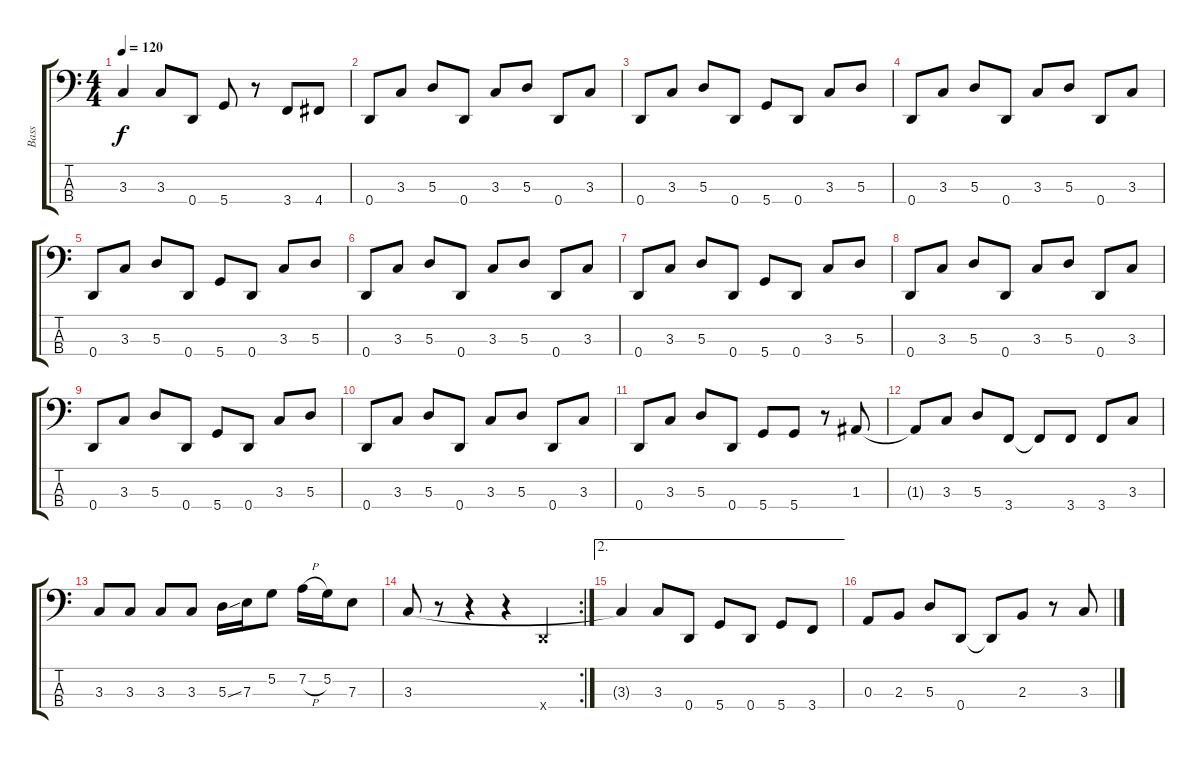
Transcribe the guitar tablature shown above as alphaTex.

\track ("Bass" "Bass") {instrument electricbassfinger}
\staff {score tabs}
\tuning (G2 D2 A1 D1) {hide}
\ts (4 4)
\tempo 120
\clef f4
\ks c
3.3{t}.4{dy f} 3.3.8 0.4.8 5.4.8 r.8 3.4.8 4.4.8 |
0.4.8 3.3.8 5.3.8 0.4.8 3.3.8 5.3.8 0.4.8 3.3.8 |
0.4.8 3.3.8 5.3.8 0.4.8 5.4.8 0.4.8 3.3.8 5.3.8 |
0.4.8 3.3.8 5.3.8 0.4.8 3.3.8 5.3.8 0.4.8 3.3.8 |
0.4.8 3.3.8 5.3.8 0.4.8 5.4.8 0.4.8 3.3.8 5.3.8 |
0.4.8 3.3.8 5.3.8 0.4.8 3.3.8 5.3.8 0.4.8 3.3.8 |
0.4.8 3.3.8 5.3.8 0.4.8 5.4.8 0.4.8 3.3.8 5.3.8 |
0.4.8 3.3.8 5.3.8 0.4.8 3.3.8 5.3.8 0.4.8 3.3.8 |
0.4.8 3.3.8 5.3.8 0.4.8 5.4.8 0.4.8 3.3.8 5.3.8 |
0.4.8 3.3.8 5.3.8 0.4.8 3.3.8 5.3.8 0.4.8 3.3.8 |
0.4.8 3.3.8 5.3.8 0.4.8 5.4.8 5.4.8 r.8 1.3.8 |
1.3{t}.8 3.3.8 5.3.8 3.4.8 3.4{t}.8 3.4.8 3.4.8 3.3.8 |
3.3.8 3.3.8 3.3.8 3.3.8 5.3{ss}.16 7.3.16 5.2.8 7.2{h}.16 5.2.16 7.3.8 |
\rc 2
3.3.8 r.8 r.4 r.4 0.4{x}.4 |
\ae 2
3.3{t}.4 3.3.8 0.4.8 5.4.8 0.4.8 5.4.8 3.4.8 |
0.3.8 2.3.8 5.3.8 0.4.8 0.4{t}.8 2.3.8 r.8 3.3.8
